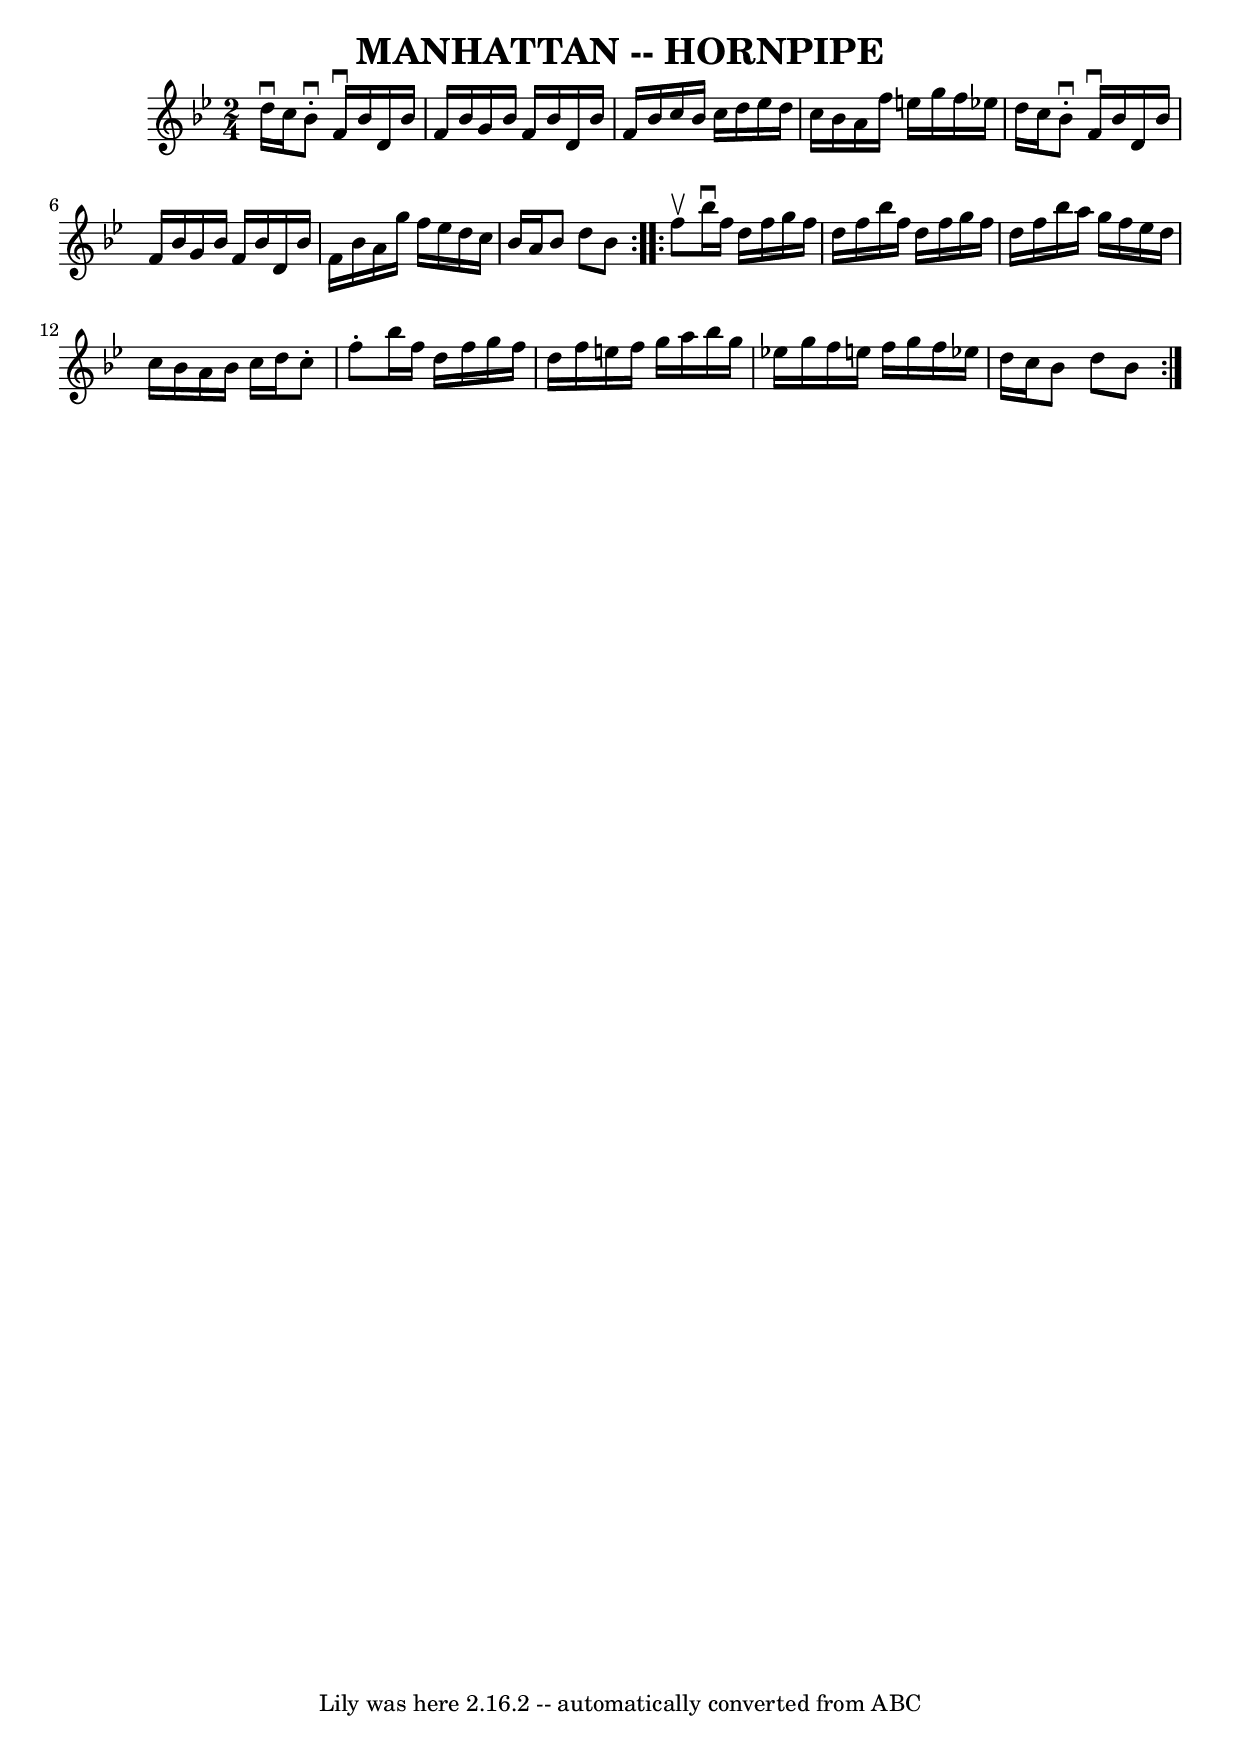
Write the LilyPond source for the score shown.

\version "2.16.2"
\include "Mammoth.ily"
\header {
  %% book = "Ryan's Mammoth Collection of Fiddle Tunes"
  crossRefNumber = "1"
  footnotes = ""
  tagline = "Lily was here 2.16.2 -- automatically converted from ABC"
  title = "MANHATTAN -- HORNPIPE"

}
voicedefault =  {



  \repeat volta 2 {

    \time 2/4      \key bes \major d''16^\downbow c''16         |
    bes'8^\downbow-. f'16^\downbow bes'16 d'16 bes'16 f'16 bes'16     |
    g'16 bes'16 f'16 bes'16 d'16 bes'16 f'16 bes'16  |
    c''16 bes'16 c''16 d''16 ees''16 d''16 c''16         bes'16     |
    a'16 f''16 e''16 g''16 f''16 ees''!16         d''16 c''16    |  |
    bes'8^\downbow-. f'16^\downbow        bes'16 d'16 bes'16 f'16 bes'16     |
    g'16 bes'16 f'16      bes'16 d'16 bes'16 f'16 bes'16     |
    a'16 g''16         f''16 ees''16 d''16 c''16 bes'16 a'16     |
    bes'8    
    d''8 bes'8    
  }     
  \repeat volta 2 {     f''8^\upbow        |
         bes''16^\downbow f''16 d''16 f''16 g''16 f''16 d''16 f''16   |
    bes''16 f''16 d''16 f''16 g''16 f''16 d''16         f''16     |
    bes''16 a''16 g''16 f''16 ees''16 d''16         c''16 bes'16     |
    a'16 bes'16 c''16 d''16 c''8-.        f''8-.   |  |
    bes''16 f''16 d''16 f''16 g''16        f''16 d''16 f''16     |
    e''16 f''16 g''16 a''16         bes''16 g''16 ees''!16 g''16     |
    f''16 e''16 f''16         g''16 f''16 ees''!16 d''16 c''16     |
    bes'8 d''8    
    bes'8    
  }   

}

\score{
  <<

    \context Staff="default"
    {
      \voicedefault 
      
    }

  >>
  \layout {
    
  }
  \midi {
  }

}
